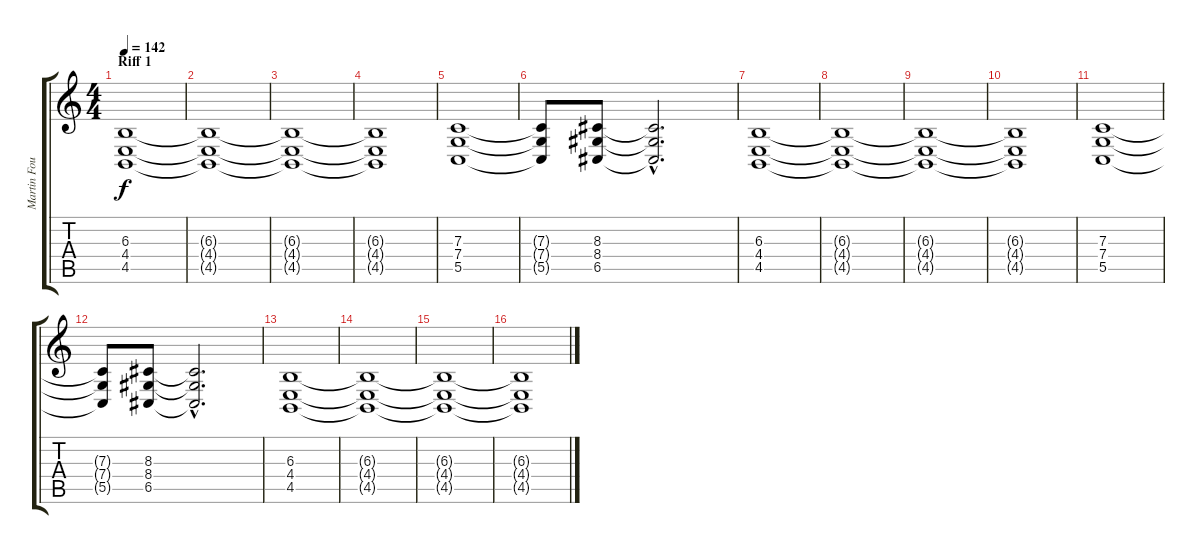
\track ("Martin Foul (Unwashed Pianist)" "Martin Fou") {instrument pad4choir}
\staff {score tabs}
\tuning (D4 A3 F3 C3 G2 D2) {hide}
\ts (4 4)
\section ("" "Riff 1")
\tempo 142
\clef g2
\ks c
(6.3 4.4 4.5).1{dy f volume 12 balance 7 instrument pad8sweep} |
(6.3{t} 4.4{t} 4.5{t}).1 |
(6.3{t} 4.4{t} 4.5{t}).1 |
(6.3{t} 4.4{t} 4.5{t}).1 |
(7.3 7.4 5.5).1 |
(7.3{t} 7.4{t} 5.5{t}).8 (8.3 8.4 6.5).8 (8.3{hac t} 8.4{hac t} 6.5{hac t}).2{d} |
(6.3 4.4 4.5).1 |
(6.3{t} 4.4{t} 4.5{t}).1 |
(6.3{t} 4.4{t} 4.5{t}).1 |
(6.3{t} 4.4{t} 4.5{t}).1 |
(7.3 7.4 5.5).1 |
(7.3{t} 7.4{t} 5.5{t}).8 (8.3 8.4 6.5).8 (8.3{hac t} 8.4{hac t} 6.5{hac t}).2{d} |
(6.3 4.4 4.5).1 |
(6.3{t} 4.4{t} 4.5{t}).1 |
(6.3{t} 4.4{t} 4.5{t}).1 |
(6.3{t} 4.4{t} 4.5{t}).1
